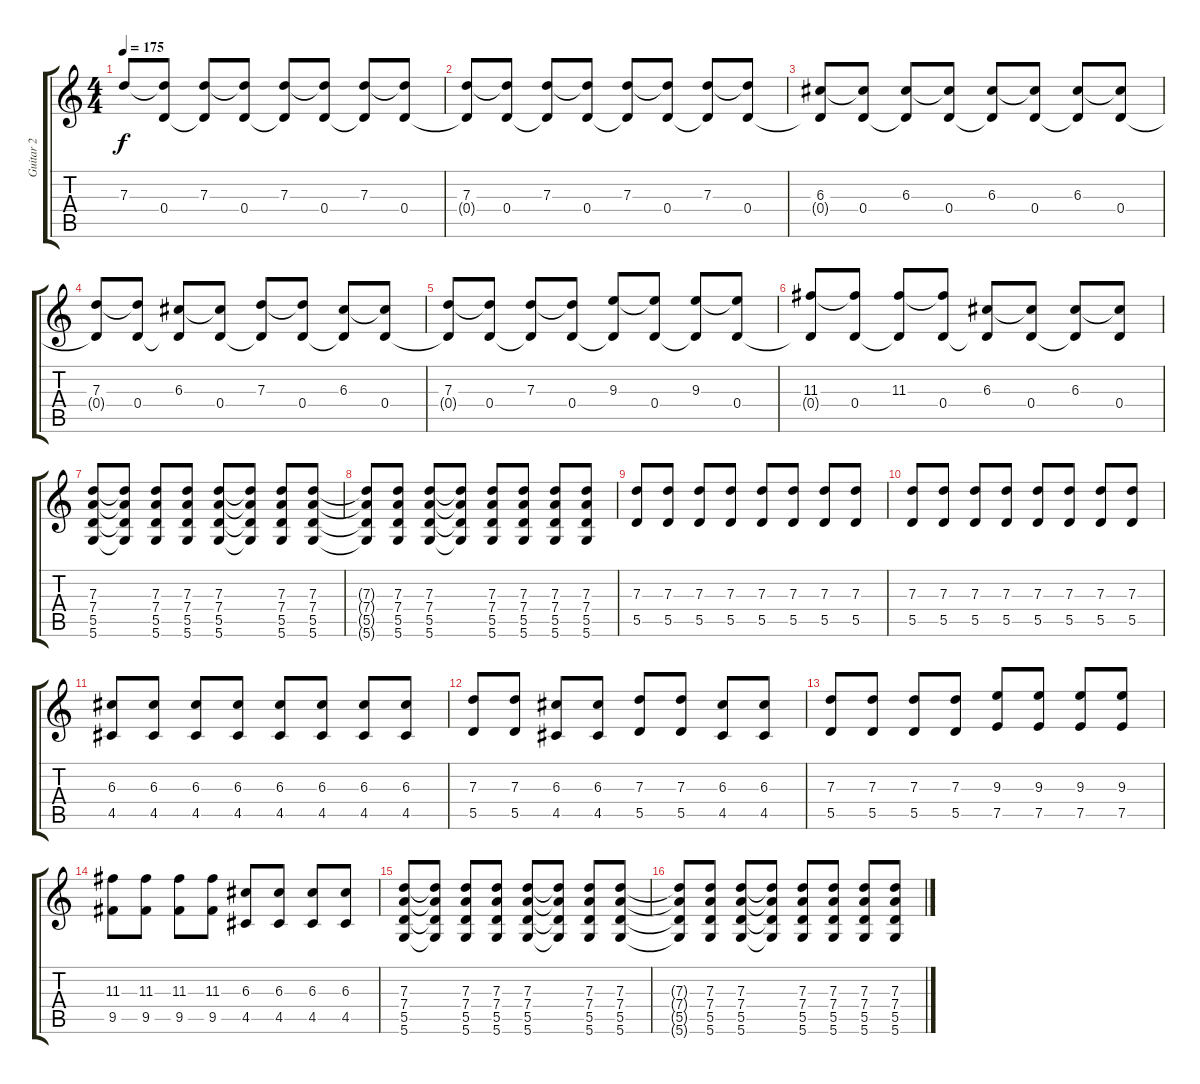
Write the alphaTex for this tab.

\track ("Guitar 2" "Guitar 2") {instrument distortionguitar}
\staff {score tabs}
\tuning (E4 B3 G3 D3 A2 D2) {hide}
\ts (4 4)
\tempo 175
\clef g2
\ks c
7.3.8{dy f instrument electricguitarclean} (7.3{t} 0.4).8 (7.3 0.4{t}).8 (7.3{t} 0.4).8 (7.3 0.4{t}).8 (7.3{t} 0.4).8 (7.3 0.4{t}).8 (7.3{t} 0.4).8 |
(7.3 0.4{t}).8 (7.3{t} 0.4).8 (7.3 0.4{t}).8 (7.3{t} 0.4).8 (7.3 0.4{t}).8 (7.3{t} 0.4).8 (7.3 0.4{t}).8 (7.3{t} 0.4).8 |
(6.3 0.4{t}).8 (6.3{t} 0.4).8 (6.3 0.4{t}).8 (6.3{t} 0.4).8 (6.3 0.4{t}).8 (6.3{t} 0.4).8 (6.3 0.4{t}).8 (6.3{t} 0.4).8 |
(7.3 0.4{t}).8 (7.3{t} 0.4).8 (6.3 0.4{t}).8 (6.3{t} 0.4).8 (7.3 0.4{t}).8 (7.3{t} 0.4).8 (6.3 0.4{t}).8 (6.3{t} 0.4).8 |
(7.3 0.4{t}).8 (7.3{t} 0.4).8 (7.3 0.4{t}).8 (7.3{t} 0.4).8 (9.3 0.4{t}).8 (9.3{t} 0.4).8 (9.3 0.4{t}).8 (9.3{t} 0.4).8 |
(11.3 0.4{t}).8 (11.3{t} 0.4).8 (11.3 0.4{t}).8 (11.3{t} 0.4).8 (6.3 0.4{t}).8 (6.3{t} 0.4).8 (6.3 0.4{t}).8 (6.3{t} 0.4).8 |
(7.3 7.4 5.5 5.6).8 (7.3{t} 7.4{t} 5.5{t} 5.6{t}).8 (7.3 7.4 5.5 5.6).8 (7.3 7.4 5.5 5.6).8 (7.3 7.4 5.5 5.6).8 (7.3{t} 7.4{t} 5.5{t} 5.6{t}).8 (7.3 7.4 5.5 5.6).8 (7.3 7.4 5.5 5.6).8 |
(7.3{t} 7.4{t} 5.5{t} 5.6{t}).8 (7.3 7.4 5.5 5.6).8 (7.3 7.4 5.5 5.6).8 (7.3{t} 7.4{t} 5.5{t} 5.6{t}).8 (7.3 7.4 5.5 5.6).8 (7.3 7.4 5.5 5.6).8 (7.3 7.4 5.5 5.6).8 (7.3 7.4 5.5 5.6).8 |
(7.3 5.5).8{instrument distortionguitar} (7.3 5.5).8 (7.3 5.5).8 (7.3 5.5).8 (7.3 5.5).8 (7.3 5.5).8 (7.3 5.5).8 (7.3 5.5).8 |
(7.3 5.5).8 (7.3 5.5).8 (7.3 5.5).8 (7.3 5.5).8 (7.3 5.5).8 (7.3 5.5).8 (7.3 5.5).8 (7.3 5.5).8 |
(6.3 4.5).8 (6.3 4.5).8 (6.3 4.5).8 (6.3 4.5).8 (6.3 4.5).8 (6.3 4.5).8 (6.3 4.5).8 (6.3 4.5).8 |
(7.3 5.5).8 (7.3 5.5).8 (6.3 4.5).8 (6.3 4.5).8 (7.3 5.5).8 (7.3 5.5).8 (6.3 4.5).8 (6.3 4.5).8 |
(7.3 5.5).8 (7.3 5.5).8 (7.3 5.5).8 (7.3 5.5).8 (9.3 7.5).8 (9.3 7.5).8 (9.3 7.5).8 (9.3 7.5).8 |
(11.3 9.5).8 (11.3 9.5).8 (11.3 9.5).8 (11.3 9.5).8 (6.3 4.5).8 (6.3 4.5).8 (6.3 4.5).8 (6.3 4.5).8 |
(7.3 7.4 5.5 5.6).8 (7.3{t} 7.4{t} 5.5{t} 5.6{t}).8 (7.3 7.4 5.5 5.6).8 (7.3 7.4 5.5 5.6).8 (7.3 7.4 5.5 5.6).8 (7.3{t} 7.4{t} 5.5{t} 5.6{t}).8 (7.3 7.4 5.5 5.6).8 (7.3 7.4 5.5 5.6).8 |
(7.3{t} 7.4{t} 5.5{t} 5.6{t}).8 (7.3 7.4 5.5 5.6).8 (7.3 7.4 5.5 5.6).8 (7.3{t} 7.4{t} 5.5{t} 5.6{t}).8 (7.3 7.4 5.5 5.6).8 (7.3 7.4 5.5 5.6).8 (7.3 7.4 5.5 5.6).8 (7.3 7.4 5.5 5.6).8
